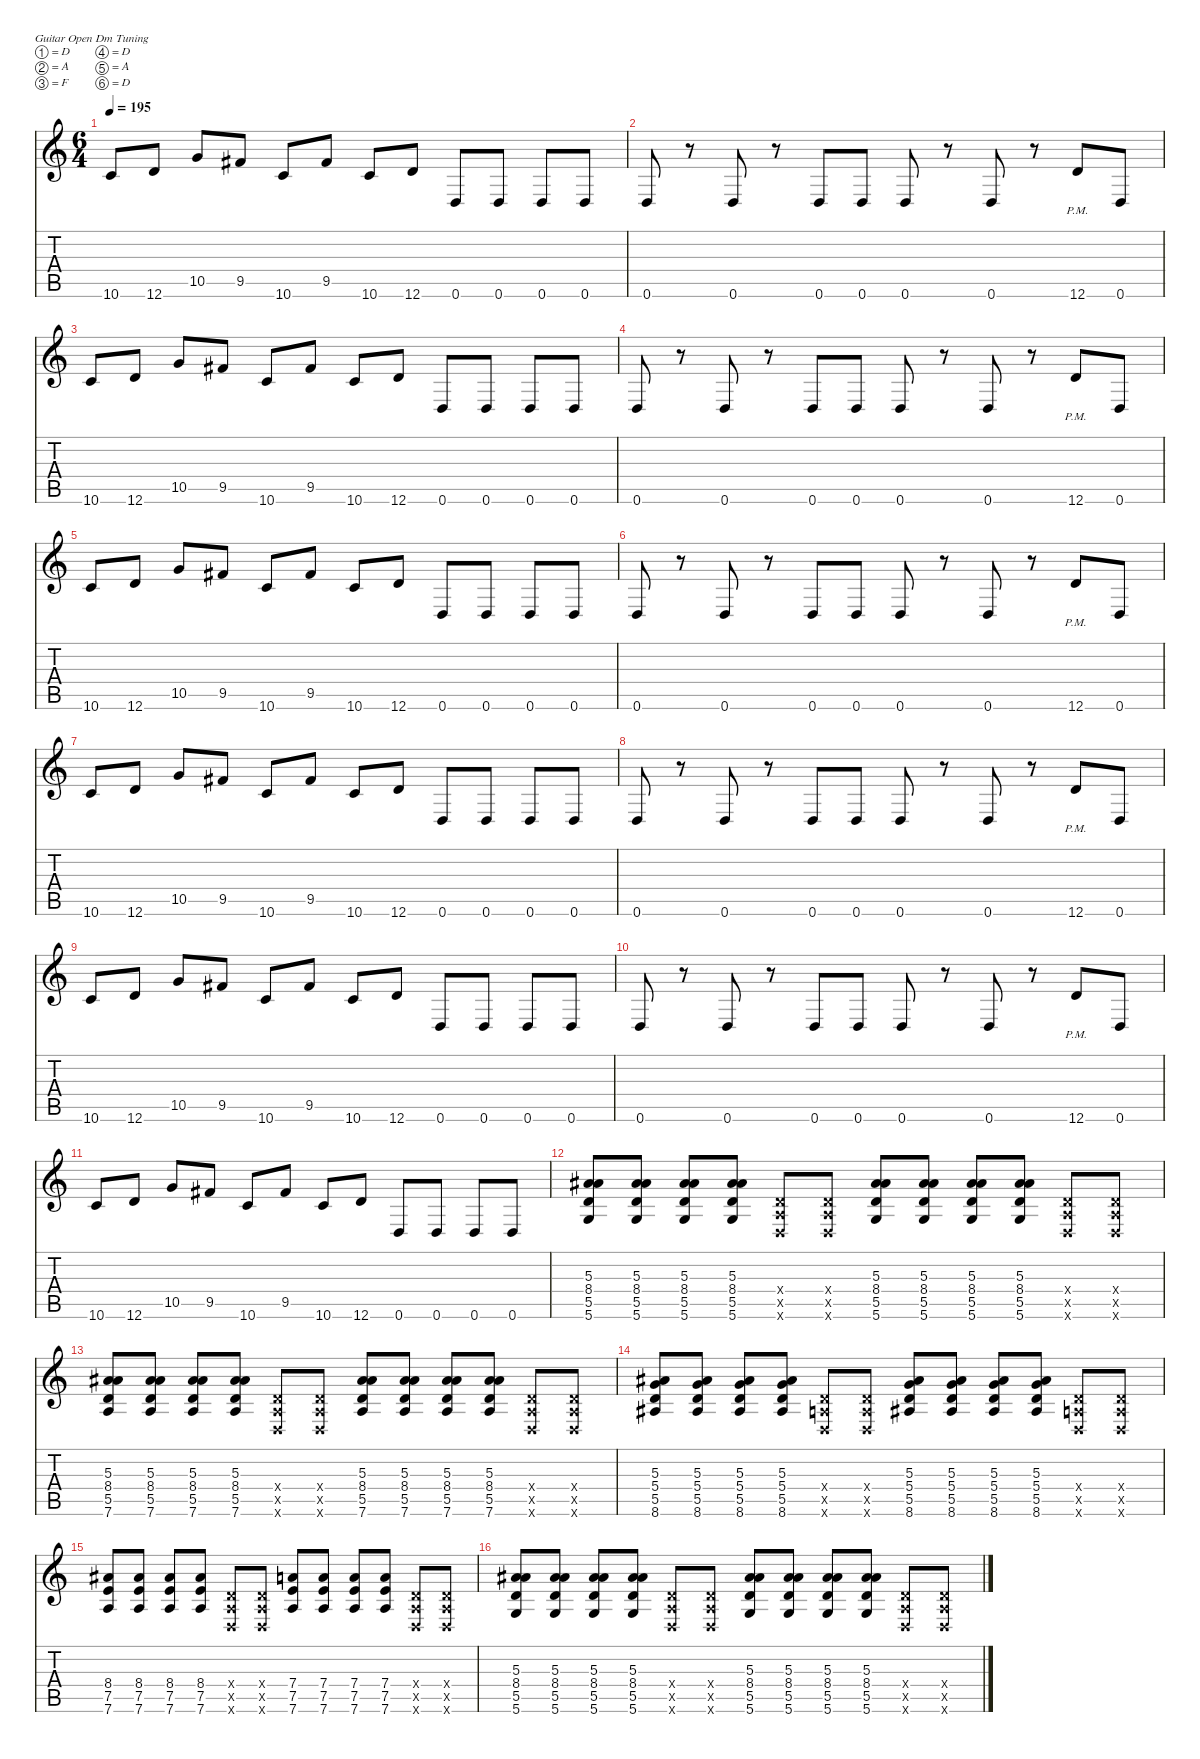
\defaultSystemsLayout 4
\hideDynamics
\bracketExtendMode nobrackets
\singleTrackTrackNamePolicy hidden
\multiTrackTrackNamePolicy hidden
\firstSystemTrackNameMode fullname
\firstSystemTrackNameOrientation horizontal
\otherSystemsTrackNameOrientation horizontal
\track ("Guitar 1" "dist.guit.") {instrument distortionguitar}
\staff {score tabs}
\tuning (D4 A3 F3 D3 A2 D2)
\ts (6 4)
\tempo 195
\clef g2
\ks c
10.6.8{dy f beam Up} 12.6.8{beam Up} 10.5.8{beam Up} 9.5{acc #}.8{beam Up} 10.6.8{beam Up} 9.5{acc #}.8{beam Up} 10.6.8{beam Up} 12.6.8{beam Up} 0.6.8{beam Up} 0.6.8{beam Up} 0.6.8{beam Up} 0.6.8{beam Up} |
0.6.8{beam Up} r.8{beam Up} 0.6.8{beam Up} r.8{beam Up} 0.6.8{beam Up} 0.6.8{beam Up} 0.6.8{beam Up} r.8{beam Up} 0.6.8{beam Up} r.8{beam Up} 12.6{pm}.8{beam Up} 0.6.8{beam Up} |
10.6.8{beam Up} 12.6.8{beam Up} 10.5.8{beam Up} 9.5{acc #}.8{beam Up} 10.6.8{beam Up} 9.5{acc #}.8{beam Up} 10.6.8{beam Up} 12.6.8{beam Up} 0.6.8{beam Up} 0.6.8{beam Up} 0.6.8{beam Up} 0.6.8{beam Up} |
0.6.8{beam Up} r.8{beam Up} 0.6.8{beam Up} r.8{beam Up} 0.6.8{beam Up} 0.6.8{beam Up} 0.6.8{beam Up} r.8{beam Up} 0.6.8{beam Up} r.8{beam Up} 12.6{pm}.8{beam Up} 0.6.8{beam Up} |
10.6.8{beam Up} 12.6.8{beam Up} 10.5.8{beam Up} 9.5{acc #}.8{beam Up} 10.6.8{beam Up} 9.5{acc #}.8{beam Up} 10.6.8{beam Up} 12.6.8{beam Up} 0.6.8{beam Up} 0.6.8{beam Up} 0.6.8{beam Up} 0.6.8{beam Up} |
0.6.8{beam Up} r.8{beam Up} 0.6.8{beam Up} r.8{beam Up} 0.6.8{beam Up} 0.6.8{beam Up} 0.6.8{beam Up} r.8{beam Up} 0.6.8{beam Up} r.8{beam Up} 12.6{pm}.8{beam Up} 0.6.8{beam Up} |
10.6.8{beam Up} 12.6.8{beam Up} 10.5.8{beam Up} 9.5{acc #}.8{beam Up} 10.6.8{beam Up} 9.5{acc #}.8{beam Up} 10.6.8{beam Up} 12.6.8{beam Up} 0.6.8{beam Up} 0.6.8{beam Up} 0.6.8{beam Up} 0.6.8{beam Up} |
0.6.8{beam Up} r.8{beam Up} 0.6.8{beam Up} r.8{beam Up} 0.6.8{beam Up} 0.6.8{beam Up} 0.6.8{beam Up} r.8{beam Up} 0.6.8{beam Up} r.8{beam Up} 12.6{pm}.8{beam Up} 0.6.8{beam Up} |
10.6.8{beam Up} 12.6.8{beam Up} 10.5.8{beam Up} 9.5{acc #}.8{beam Up} 10.6.8{beam Up} 9.5{acc #}.8{beam Up} 10.6.8{beam Up} 12.6.8{beam Up} 0.6.8{beam Up} 0.6.8{beam Up} 0.6.8{beam Up} 0.6.8{beam Up} |
0.6.8{beam Up} r.8{beam Up} 0.6.8{beam Up} r.8{beam Up} 0.6.8{beam Up} 0.6.8{beam Up} 0.6.8{beam Up} r.8{beam Up} 0.6.8{beam Up} r.8{beam Up} 12.6{pm}.8{beam Up} 0.6.8{beam Up} |
10.6.8{beam Up} 12.6.8{beam Up} 10.5.8{beam Up} 9.5{acc #}.8{beam Up} 10.6.8{beam Up} 9.5{acc #}.8{beam Up} 10.6.8{beam Up} 12.6.8{beam Up} 0.6.8{beam Up} 0.6.8{beam Up} 0.6.8{beam Up} 0.6.8{beam Up} |
(5.3{acc #} 8.4{acc #} 5.5 5.6).8{beam Up} (5.3{acc #} 8.4{acc #} 5.5 5.6).8{beam Up} (5.3{acc #} 8.4{acc #} 5.5 5.6).8{beam Up} (5.3{acc #} 8.4{acc #} 5.5 5.6).8{beam Up} (0.4{x} 0.5{x} 0.6{x}).8{beam Up} (0.4{x} 0.5{x} 0.6{x}).8{beam Up} (5.3{acc #} 8.4{acc #} 5.5 5.6).8{beam Up} (5.3{acc #} 8.4{acc #} 5.5 5.6).8{beam Up} (5.3{acc #} 8.4{acc #} 5.5 5.6).8{beam Up} (5.3{acc #} 8.4{acc #} 5.5 5.6).8{beam Up} (0.4{x} 0.5{x} 0.6{x}).8{beam Up} (0.4{x} 0.5{x} 0.6{x}).8{beam Up} |
(5.3{acc #} 8.4{acc #} 5.5 7.6).8{beam Up} (5.3{acc #} 8.4{acc #} 5.5 7.6).8{beam Up} (5.3{acc #} 8.4{acc #} 5.5 7.6).8{beam Up} (5.3{acc #} 8.4{acc #} 5.5 7.6).8{beam Up} (0.4{x} 0.5{x} 0.6{x}).8{beam Up} (0.4{x} 0.5{x} 0.6{x}).8{beam Up} (5.3{acc #} 8.4{acc #} 5.5 7.6).8{beam Up} (5.3{acc #} 8.4{acc #} 5.5 7.6).8{beam Up} (5.3{acc #} 8.4{acc #} 5.5 7.6).8{beam Up} (5.3{acc #} 8.4{acc #} 5.5 7.6).8{beam Up} (0.4{x} 0.5{x} 0.6{x}).8{beam Up} (0.4{x} 0.5{x} 0.6{x}).8{beam Up} |
(5.3{acc #} 5.4 5.5 8.6{acc #}).8{beam Up} (5.3{acc #} 5.4 5.5 8.6{acc #}).8{beam Up} (5.3{acc #} 5.4 5.5 8.6{acc #}).8{beam Up} (5.3{acc #} 5.4 5.5 8.6{acc #}).8{beam Up} (0.4{x} 0.5{x} 0.6{x}).8{beam Up} (0.4{x} 0.5{x} 0.6{x}).8{beam Up} (5.3{acc #} 5.4 5.5 8.6{acc #}).8{beam Up} (5.3{acc #} 5.4 5.5 8.6{acc #}).8{beam Up} (5.3{acc #} 5.4 5.5 8.6{acc #}).8{beam Up} (5.3{acc #} 5.4 5.5 8.6{acc #}).8{beam Up} (0.4{x} 0.5{x} 0.6{x}).8{beam Up} (0.4{x} 0.5{x} 0.6{x}).8{beam Up} |
(8.4{acc #} 7.5 7.6).8{beam Up} (8.4{acc #} 7.5 7.6).8{beam Up} (8.4{acc #} 7.5 7.6).8{beam Up} (8.4{acc #} 7.5 7.6).8{beam Up} (0.4{x} 0.5{x} 0.6{x}).8{beam Up} (0.4{x} 0.5{x} 0.6{x}).8{beam Up} (7.4 7.5 7.6).8{beam Up} (7.4 7.5 7.6).8{beam Up} (7.4 7.5 7.6).8{beam Up} (7.4 7.5 7.6).8{beam Up} (0.4{x} 0.5{x} 0.6{x}).8{beam Up} (0.4{x} 0.5{x} 0.6{x}).8{beam Up} |
(5.3{acc #} 8.4{acc #} 5.5 5.6).8{beam Up} (5.3{acc #} 8.4{acc #} 5.5 5.6).8{beam Up} (5.3{acc #} 8.4{acc #} 5.5 5.6).8{beam Up} (5.3{acc #} 8.4{acc #} 5.5 5.6).8{beam Up} (0.4{x} 0.5{x} 0.6{x}).8{beam Up} (0.4{x} 0.5{x} 0.6{x}).8{beam Up} (5.3{acc #} 8.4{acc #} 5.5 5.6).8{beam Up} (5.3{acc #} 8.4{acc #} 5.5 5.6).8{beam Up} (5.3{acc #} 8.4{acc #} 5.5 5.6).8{beam Up} (5.3{acc #} 8.4{acc #} 5.5 5.6).8{beam Up} (0.4{x} 0.5{x} 0.6{x}).8{beam Up} (0.4{x} 0.5{x} 0.6{x}).8{beam Up}
